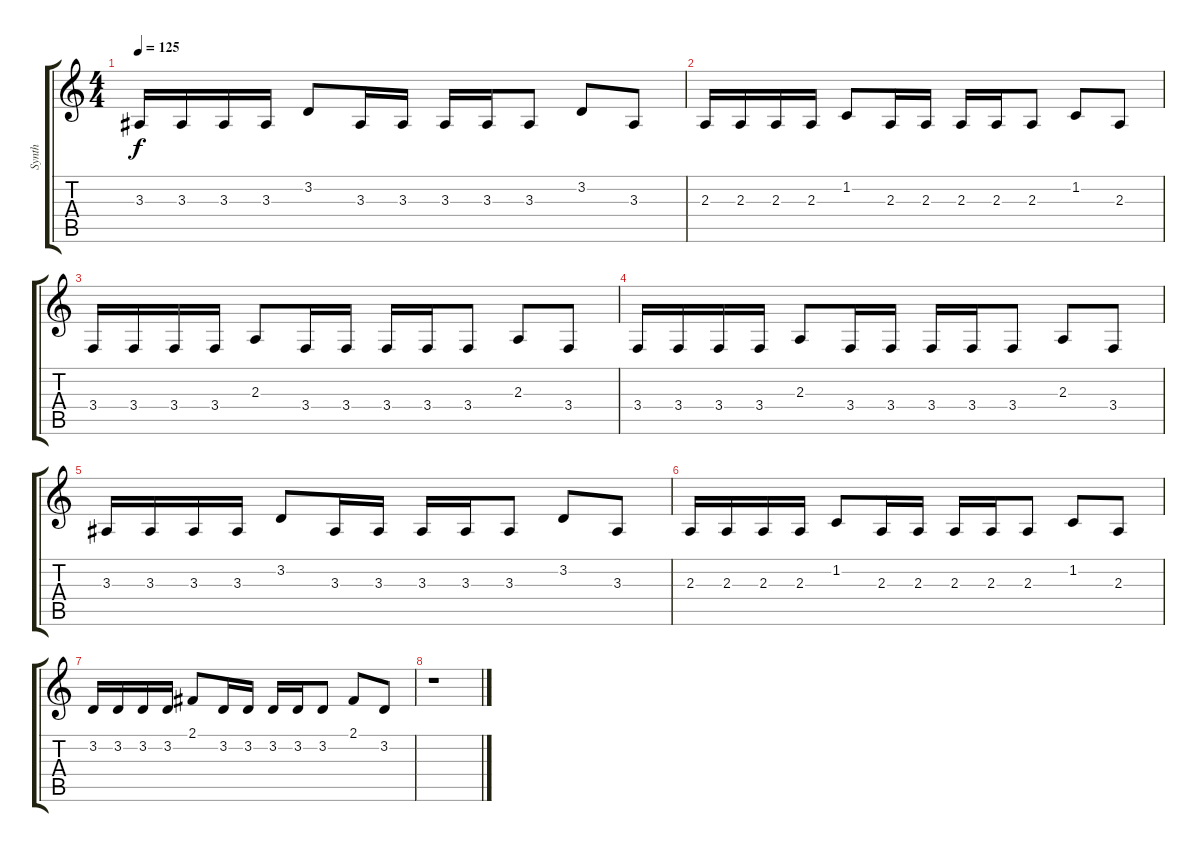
\track ("Synth" "Synth") {instrument harpsichord}
\staff {score tabs}
\tuning (E4 B3 G3 D3 A2 E2) {hide}
\ts (4 4)
\tempo 125
\clef g2
\ks c
3.3.16{dy f} 3.3.16 3.3.16 3.3.16 3.2.8 3.3.16 3.3.16 3.3.16 3.3.16 3.3.8 3.2.8 3.3.8 |
2.3.16 2.3.16 2.3.16 2.3.16 1.2.8 2.3.16 2.3.16 2.3.16 2.3.16 2.3.8 1.2.8 2.3.8 |
3.4.16 3.4.16 3.4.16 3.4.16 2.3.8 3.4.16 3.4.16 3.4.16 3.4.16 3.4.8 2.3.8 3.4.8 |
3.4.16 3.4.16 3.4.16 3.4.16 2.3.8 3.4.16 3.4.16 3.4.16 3.4.16 3.4.8 2.3.8 3.4.8 |
3.3.16 3.3.16 3.3.16 3.3.16 3.2.8 3.3.16 3.3.16 3.3.16 3.3.16 3.3.8 3.2.8 3.3.8 |
2.3.16 2.3.16 2.3.16 2.3.16 1.2.8 2.3.16 2.3.16 2.3.16 2.3.16 2.3.8 1.2.8 2.3.8 |
3.2.16 3.2.16 3.2.16 3.2.16 2.1.8 3.2.16 3.2.16 3.2.16 3.2.16 3.2.8 2.1.8 3.2.8 |
r.1
